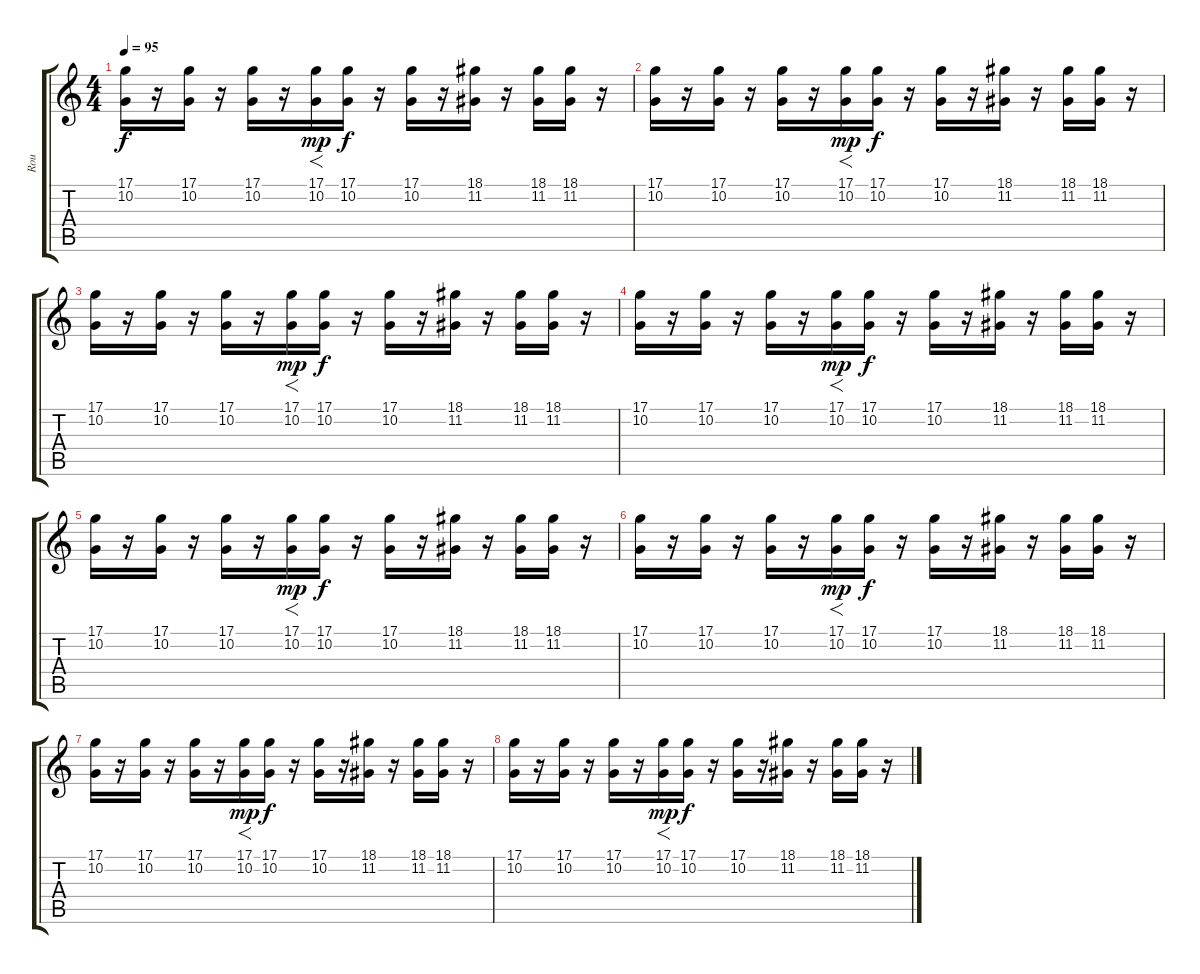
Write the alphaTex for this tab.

\track ("Rou" "Rou") {instrument lead2sawtooth}
\staff {score tabs}
\tuning (D4 A3 F3 C3 G2 C2) {hide}
\ts (4 4)
\tempo 95
\clef g2
\ks c
(17.1 10.2).16{dy f} r.16 (17.1 10.2).16 r.16 (17.1 10.2).16 r.16 (17.1 10.2).16{f dy mp} (17.1 10.2).16{dy f} r.16 (17.1 10.2).16 r.16 (18.1 11.2).16 r.16 (18.1 11.2).16 (18.1 11.2).16 r.16 |
(17.1 10.2).16 r.16 (17.1 10.2).16 r.16 (17.1 10.2).16 r.16 (17.1 10.2).16{f dy mp} (17.1 10.2).16{dy f} r.16 (17.1 10.2).16 r.16 (18.1 11.2).16 r.16 (18.1 11.2).16 (18.1 11.2).16 r.16 |
(17.1 10.2).16 r.16 (17.1 10.2).16 r.16 (17.1 10.2).16 r.16 (17.1 10.2).16{f dy mp} (17.1 10.2).16{dy f} r.16 (17.1 10.2).16 r.16 (18.1 11.2).16 r.16 (18.1 11.2).16 (18.1 11.2).16 r.16 |
(17.1 10.2).16 r.16 (17.1 10.2).16 r.16 (17.1 10.2).16 r.16 (17.1 10.2).16{f dy mp} (17.1 10.2).16{dy f} r.16 (17.1 10.2).16 r.16 (18.1 11.2).16 r.16 (18.1 11.2).16 (18.1 11.2).16 r.16 |
(17.1 10.2).16 r.16 (17.1 10.2).16 r.16 (17.1 10.2).16 r.16 (17.1 10.2).16{f dy mp} (17.1 10.2).16{dy f} r.16 (17.1 10.2).16 r.16 (18.1 11.2).16 r.16 (18.1 11.2).16 (18.1 11.2).16 r.16 |
(17.1 10.2).16 r.16 (17.1 10.2).16 r.16 (17.1 10.2).16 r.16 (17.1 10.2).16{f dy mp} (17.1 10.2).16{dy f} r.16 (17.1 10.2).16 r.16 (18.1 11.2).16 r.16 (18.1 11.2).16 (18.1 11.2).16 r.16 |
(17.1 10.2).16 r.16 (17.1 10.2).16 r.16 (17.1 10.2).16 r.16 (17.1 10.2).16{f dy mp} (17.1 10.2).16{dy f} r.16 (17.1 10.2).16 r.16 (18.1 11.2).16 r.16 (18.1 11.2).16 (18.1 11.2).16 r.16 |
(17.1 10.2).16 r.16 (17.1 10.2).16 r.16 (17.1 10.2).16 r.16 (17.1 10.2).16{f dy mp} (17.1 10.2).16{dy f} r.16 (17.1 10.2).16 r.16 (18.1 11.2).16 r.16 (18.1 11.2).16 (18.1 11.2).16 r.16
